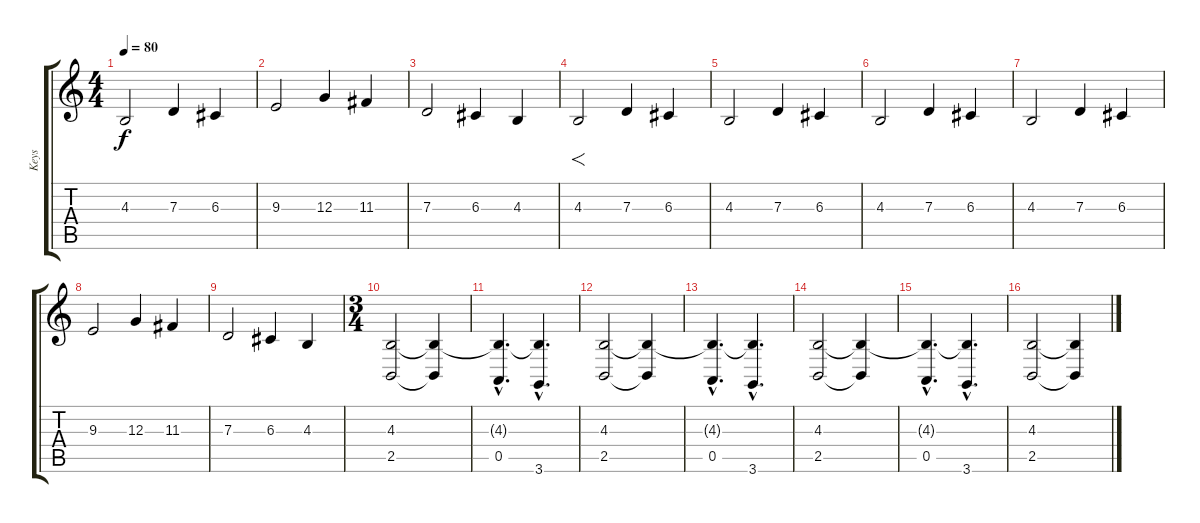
\track ("Keys" "Keys") {instrument rockorgan}
\staff {score tabs}
\tuning (E4 B3 G3 D3 A2 E2) {hide}
\ts (4 4)
\tempo 80
\clef g2
\ks c
4.3.2{dy f} 7.3.4 6.3.4 |
9.3.2 12.3.4 11.3.4 |
7.3.2 6.3.4 4.3.4 |
4.3.2{f} 7.3.4 6.3.4 |
4.3.2 7.3.4 6.3.4 |
4.3.2 7.3.4 6.3.4 |
4.3.2 7.3.4 6.3.4 |
9.3.2 12.3.4 11.3.4 |
7.3.2 6.3.4 4.3.4 |
\ts (3 4)
\section ("" "")
(4.3 2.5).2 (4.3{t} 2.5{t}).4 |
(4.3{hac t} 0.5{hac}).4{d} (4.3{hac t} 3.6{hac}).4{d} |
(4.3 2.5).2 (4.3{t} 2.5{t}).4 |
(4.3{hac t} 0.5{hac}).4{d} (4.3{hac t} 3.6{hac}).4{d} |
(4.3 2.5).2 (4.3{t} 2.5{t}).4 |
(4.3{hac t} 0.5{hac}).4{d} (4.3{hac t} 3.6{hac}).4{d} |
(4.3 2.5).2 (4.3{t} 2.5{t}).4
